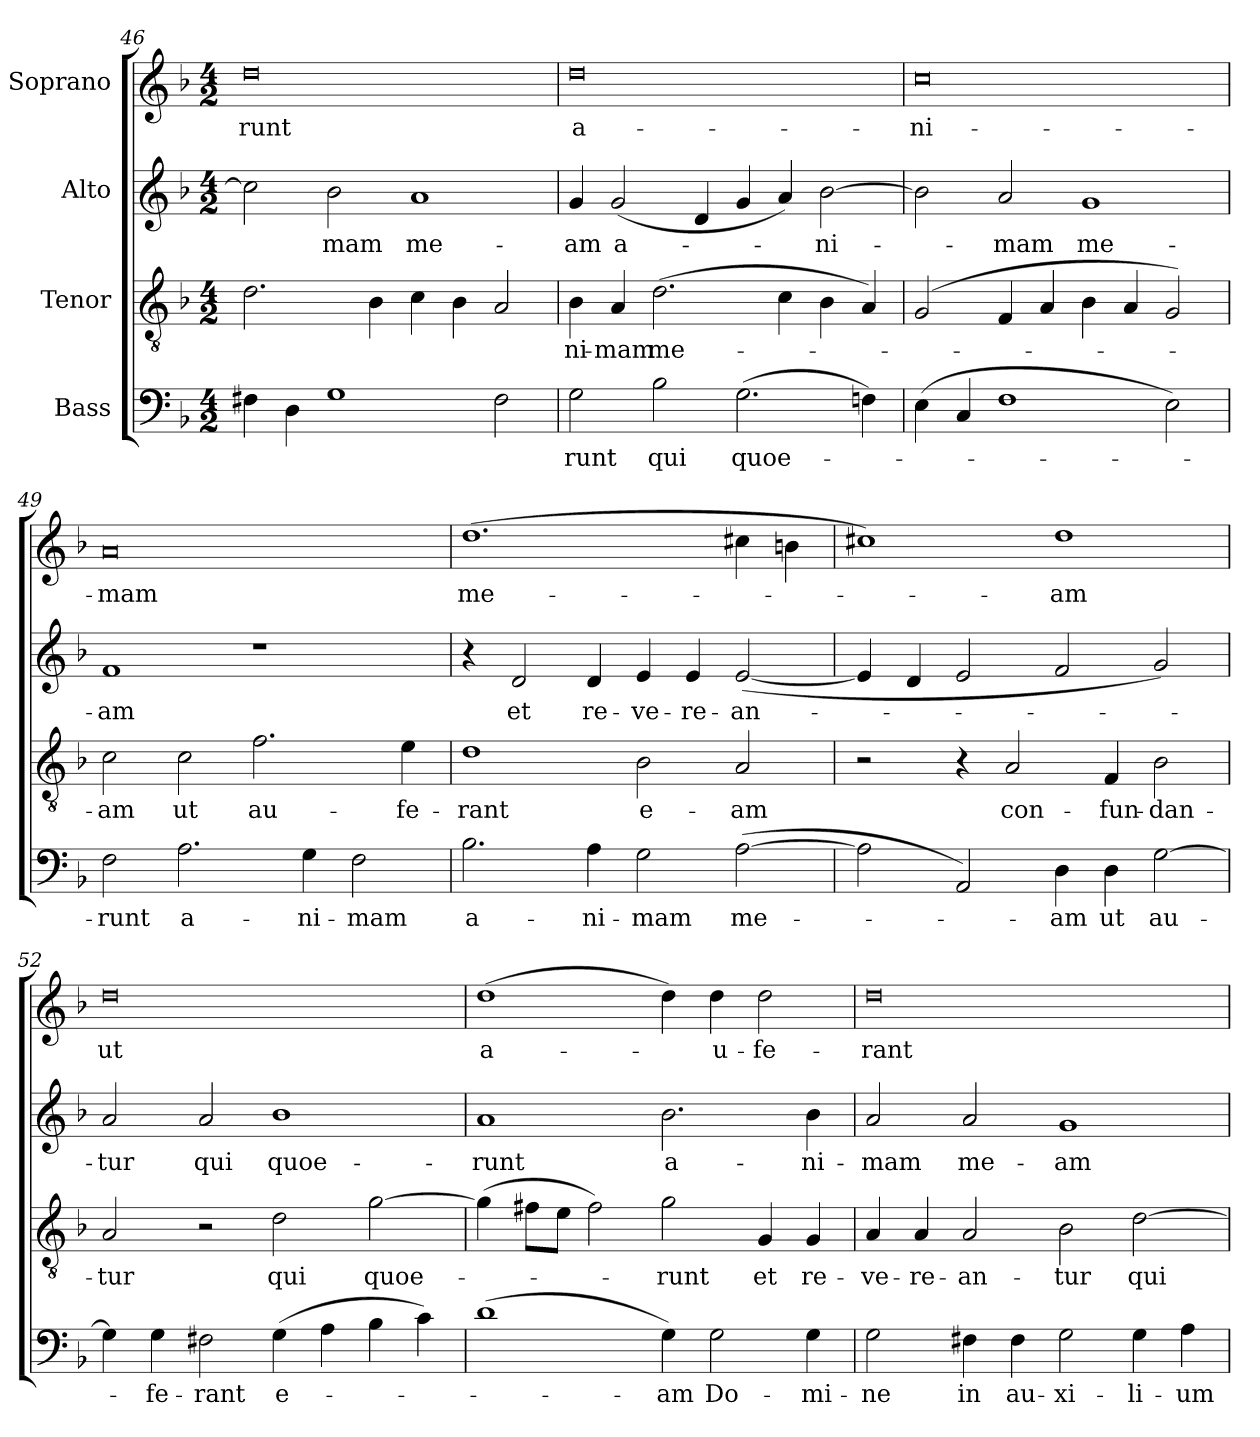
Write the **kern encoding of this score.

**kern	**text	**kern	**text	**kern	**text	**kern	**text
*part4	*part4	*part3	*part3	*part2	*part2	*part1	*part1
*staff4	*staff4	*staff3	*staff3	*staff2	*staff2	*staff1	*staff1
*I"Bass	*	*I"Tenor	*	*I"Alto	*	*I"Soprano	*
*clefF4	*	*clefGv2	*	*clefG2	*	*clefG2	*
*k[b-]	*	*k[b-]	*	*k[b-]	*	*k[b-]	*
*F:	*	*F:	*	*F:	*	*F:	*
*M4/2	*	*M4/2	*	*M4/2	*	*M4/2	*
=46	=46	=46	=46	=46	=46	=46	=46
4F#X\	.	2.d\	.	2cc\]	.	0dd	-runt
4D\	.	.	.	.	.	.	.
1G	.	.	.	2b-\	-mam	.	.
.	.	4B-\	.	.	.	.	.
.	.	4c\	.	1a	me-	.	.
.	.	4B-\	.	.	.	.	.
2F#\	.	2A/	.	.	.	.	.
=47	=47	=47	=47	=47	=47	=47	=47
2G\	-runt	4B-\	-ni-	4g/	-am	0dd	a-
.	.	4A/	-mam	(2g/	a-	.	.
2B-\	qui	(2.d\	me-	.	.	.	.
.	.	.	.	4d/	.	.	.
(2.G\	quoe-	.	.	4g/	.	.	.
.	.	4c\	.	4a/)	.	.	.
.	.	4B-\	.	[2b-\	-ni-	.	.
4Fn\)	.	4A/)	.	.	.	.	.
!!LO:PB:g=z
=48	=48	=48	=48	=48	=48	=48	=48
(4E\	.	(2G/	.	2b-\]	.	0cc	-ni-
4C/	.	.	.	.	.	.	.
1F	.	4F/	.	2a/	-mam	.	.
.	.	4A/	.	.	.	.	.
.	.	4B-\	.	1g	me-	.	.
.	.	4A/	.	.	.	.	.
2E\)	.	2G/)	.	.	.	.	.
=49	=49	=49	=49	=49	=49	=49	=49
2F\	-runt	2c\	-am	1f	-am	0a	-mam
2.A\	a-	2c\	ut	.	.	.	.
.	.	2.f\	au-	1r	.	.	.
4G\	-ni-	.	.	.	.	.	.
2F\	-mam	.	.	.	.	.	.
.	.	4e\	-fe-	.	.	.	.
=50	=50	=50	=50	=50	=50	=50	=50
2.B-\	a-	1d	-rant	4r	.	(1.dd	me-
.	.	.	.	2d/	et	.	.
4A\	-ni-	.	.	4d/	re-	.	.
2G\	-mam	2B-\	e-	4e/	-ve-	.	.
.	.	.	.	4e/	-re-	.	.
([2A\	me-	2A/	-am	([2e/	-an-	4cc#X\	.
.	.	.	.	.	.	4bn\	.
=51	=51	=51	=51	=51	=51	=51	=51
2A\]	.	2r	.	4e/]	.	1cc#X)	.
.	.	.	.	4d/	.	.	.
2AA/)	.	4r	.	2e/	.	.	.
.	.	2A/	con-	.	.	.	.
4D\	-am	.	.	2f/	.	1dd	-am
4D\	ut	4F/	-fun-	.	.	.	.
[2G\	au-	2B-\	-dan-	2g/)	.	.	.
=52	=52	=52	=52	=52	=52	=52	=52
4G\]	.	2A/	-tur	2a/	-tur	0dd	ut
4G\	-fe-	.	.	.	.	.	.
2F#X\	-rant	2r	.	2a/	qui	.	.
(4G\	e-	2d\	qui	1b-	quoe-	.	.
4A\	.	.	.	.	.	.	.
4B-\	.	[2g\	quoe-	.	.	.	.
4c\)	.	.	.	.	.	.	.
!!LO:LB:g=z
=53	=53	=53	=53	=53	=53	=53	=53
(1d	.	(4g\]	.	1a	-runt	(1dd	a-
.	.	8f#X\L	.	.	.	.	.
.	.	8e\J	.	.	.	.	.
.	.	2f#\)	.	.	.	.	.
4G\)	-am	2g\	-runt	2.b-\	a-	4dd\)	.
2G\	Do-	.	.	.	.	4dd\	-u-
.	.	4G/	et	.	.	2dd\	-fe-
4G\	-mi-	4G/	re-	4b-\	-ni-	.	.
=54	=54	=54	=54	=54	=54	=54	=54
2G\	-ne	4A/	-ve-	2a/	-mam	0dd	-rant
.	.	4A/	-re-	.	.	.	.
4F#X\	in	2A/	-an-	2a/	me-	.	.
4F#\	au-	.	.	.	.	.	.
2G\	-xi-	2B-\	-tur	1g	-am	.	.
4G\	-li-	[2d\	qui	.	.	.	.
4A\	-um	.	.	.	.	.	.
=	=	=	=	=	=	=	=
*-	*-	*-	*-	*-	*-	*-	*-
